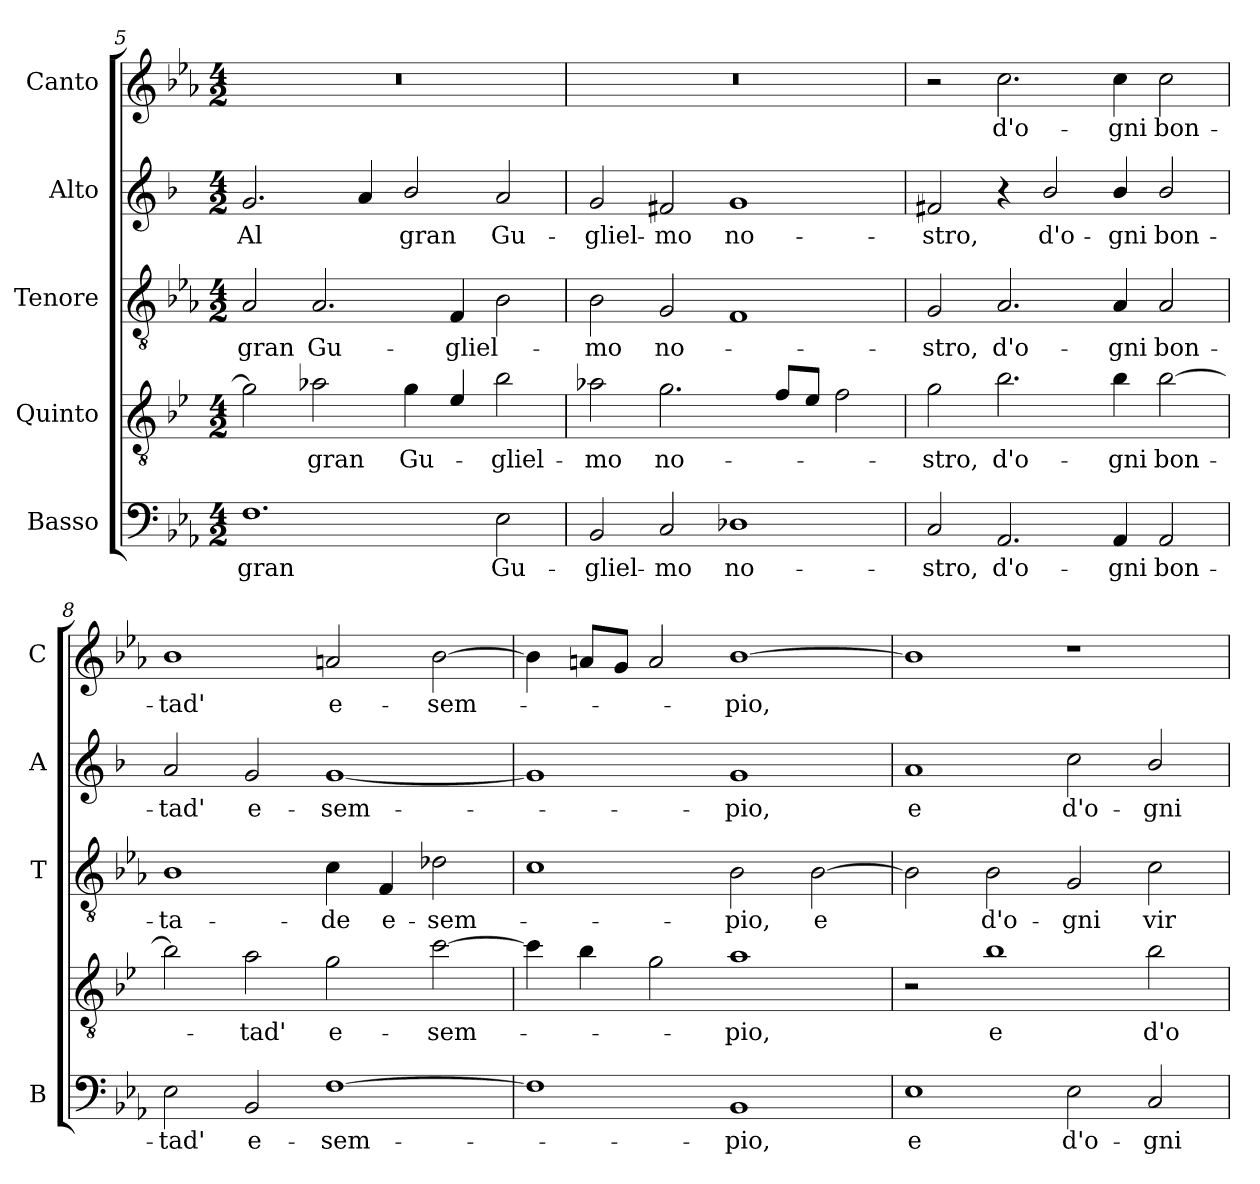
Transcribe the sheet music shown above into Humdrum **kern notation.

**kern	**text	**kern	**text	**kern	**text	**kern	**text	**kern	**text
*part5	*part5	*part4	*part4	*part3	*part3	*part2	*part2	*part1	*part1
*staff5	*staff5	*staff4	*staff4	*staff3	*staff3	*staff2	*staff2	*staff1	*staff1
*I"Basso	*	*I"Quinto	*	*I"Tenore	*	*I"Alto	*	*I"Canto	*
*I'B	*	*	*	*I'T	*	*I'A	*	*I'C	*
!!LO:LB:g=z
*clefF4	*	*clefGv2	*	*clefGv2	*	*clefG2	*	*clefG2	*
*	*	*ITrd4c7	*	*	*	*ITrd1c2	*	*	*
*k[b-e-a-]	*	*k[b-e-a-]	*	*k[b-e-a-]	*	*k[b-e-a-]	*	*k[b-e-a-]	*
*E-:	*	*E-:	*	*E-:	*	*E-:	*	*E-:	*
*M4/2	*	*M4/2	*	*M4/2	*	*M4/2	*	*M4/2	*
=5	=5	=5	=5	=5	=5	=5	=5	=5	=5
!	!LO:LY:b	!	!	!	!LO:LY:b	!	!LO:LY:b	!	!
1.F	gran	2c\]	.	2A-/	gran	2.f/	Al	0r	.
!	!	!	!LO:LY:b	!	!LO:LY:b	!	!	!	!
.	.	2d-X\	gran	2.A-/	Gu-	.	.	.	.
.	.	.	.	.	.	4g/	.	.	.
!	!	!	!LO:LY:b	!	!	!	!LO:LY:b	!	!
.	.	4c\	Gu-	.	.	2a-/	gran	.	.
!	!	!	!	!	!LO:LY:b	!	!	!	!
.	.	4A-/	.	4F/	-gliel-	.	.	.	.
!	!LO:LY:b	!	!LO:LY:b	!	!	!	!LO:LY:b	!	!
2E-\	Gu-	2e-\	-gliel-	2B-\	.	2g/	Gu-	.	.
=6	=6	=6	=6	=6	=6	=6	=6	=6	=6
!	!LO:LY:b	!	!LO:LY:b	!	!LO:LY:b	!	!LO:LY:b	!	!
2BB-/	-gliel-	2d-X\	-mo	2B-\	-mo	2f/	-gliel-	0r	.
!	!LO:LY:b	!	!LO:LY:b	!	!LO:LY:b	!	!LO:LY:b	!	!
2C/	-mo	2.c\	no-	2G/	no-	2en/	-mo	.	.
!	!LO:LY:b	!	!	!	!	!	!LO:LY:b	!	!
1D-X	no-	.	.	1F	.	1f	no-	.	.
.	.	8B-/L	.	.	.	.	.	.	.
.	.	8A-/J	.	.	.	.	.	.	.
.	.	2B-\	.	.	.	.	.	.	.
=7	=7	=7	=7	=7	=7	=7	=7	=7	=7
!	!LO:LY:b	!	!LO:LY:b	!	!LO:LY:b	!	!LO:LY:b	!	!
2C/	-stro,	2c\	-stro,	2G/	-stro,	2en/	-stro,	2r	.
!	!LO:LY:b	!	!LO:LY:b	!	!LO:LY:b	!	!	!	!LO:LY:b
2.AA-/	d'o-	2.e-\	d'o-	2.A-/	d'o-	4r	.	2.cc\	d'o-
!	!	!	!	!	!	!	!LO:LY:b	!	!
.	.	.	.	.	.	2a-/	d'o-	.	.
!	!LO:LY:b	!	!LO:LY:b	!	!LO:LY:b	!	!LO:LY:b	!	!LO:LY:b
4AA-/	-gni	4e-\	-gni	4A-/	-gni	4a-/	-gni	4cc\	-gni
!	!LO:LY:b	!	!LO:LY:b	!	!LO:LY:b	!	!LO:LY:b	!	!LO:LY:b
2AA-/	bon-	[2e-\	bon-	2A-/	bon-	2a-/	bon-	2cc\	bon-
=8	=8	=8	=8	=8	=8	=8	=8	=8	=8
!	!LO:LY:b	!	!	!	!LO:LY:b	!	!LO:LY:b	!	!LO:LY:b
2E-\	-tad'	2e-\]	.	1B-	-ta-	2g/	-tad'	1b-	-tad'
!	!LO:LY:b	!	!LO:LY:b	!	!	!	!LO:LY:b	!	!
2BB-/	e-	2d\	-tad'	.	.	2f/	e-	.	.
!	!LO:LY:b	!	!LO:LY:b	!	!LO:LY:b	!	!LO:LY:b	!	!LO:LY:b
[1F	-sem-	2c\	e-	4c\	-de	[1f	-sem-	2an/	e-
!	!	!	!	!	!LO:LY:b	!	!	!	!
.	.	.	.	4F/	e-	.	.	.	.
!	!	!	!LO:LY:b	!	!LO:LY:b	!	!	!	!LO:LY:b
.	.	[2f\	-sem-	2d-X\	-sem-	.	.	[2b-\	-sem-
!!LO:LB:g=z
=9	=9	=9	=9	=9	=9	=9	=9	=9	=9
1F]	.	4f\]	.	1c	.	1f]	.	4b-\]	.
.	.	4e-\	.	.	.	.	.	8an/L	.
.	.	.	.	.	.	.	.	8g/J	.
.	.	2c\	.	.	.	.	.	2a/	.
!	!LO:LY:b	!	!LO:LY:b	!	!LO:LY:b	!	!LO:LY:b	!	!LO:LY:b
1BB-	-pio,	1d	-pio,	2B-\	-pio,	1f	-pio,	[1b-	-pio,
!	!	!	!	!	!LO:LY:b	!	!	!	!
.	.	.	.	[2B-\	e	.	.	.	.
=10	=10	=10	=10	=10	=10	=10	=10	=10	=10
!	!LO:LY:b	!	!	!	!	!	!LO:LY:b	!	!
1E-	e	2r	.	2B-\]	.	1g	e	1b-]	.
!	!	!	!LO:LY:b	!	!LO:LY:b	!	!	!	!
.	.	1e-	e	2B-\	d'o-	.	.	.	.
!	!LO:LY:b	!	!	!	!LO:LY:b	!	!LO:LY:b	!	!
2E-\	d'o-	.	.	2G/	-gni	2b-\	d'o-	1r	.
!	!LO:LY:b	!	!LO:LY:b	!	!LO:LY:b	!	!LO:LY:b	!	!
2C/	-gni	2e-\	d'o-	2c\	vir-	2a-/	-gni	.	.
=	=	=	=	=	=	=	=	=	=
*-	*-	*-	*-	*-	*-	*-	*-	*-	*-
